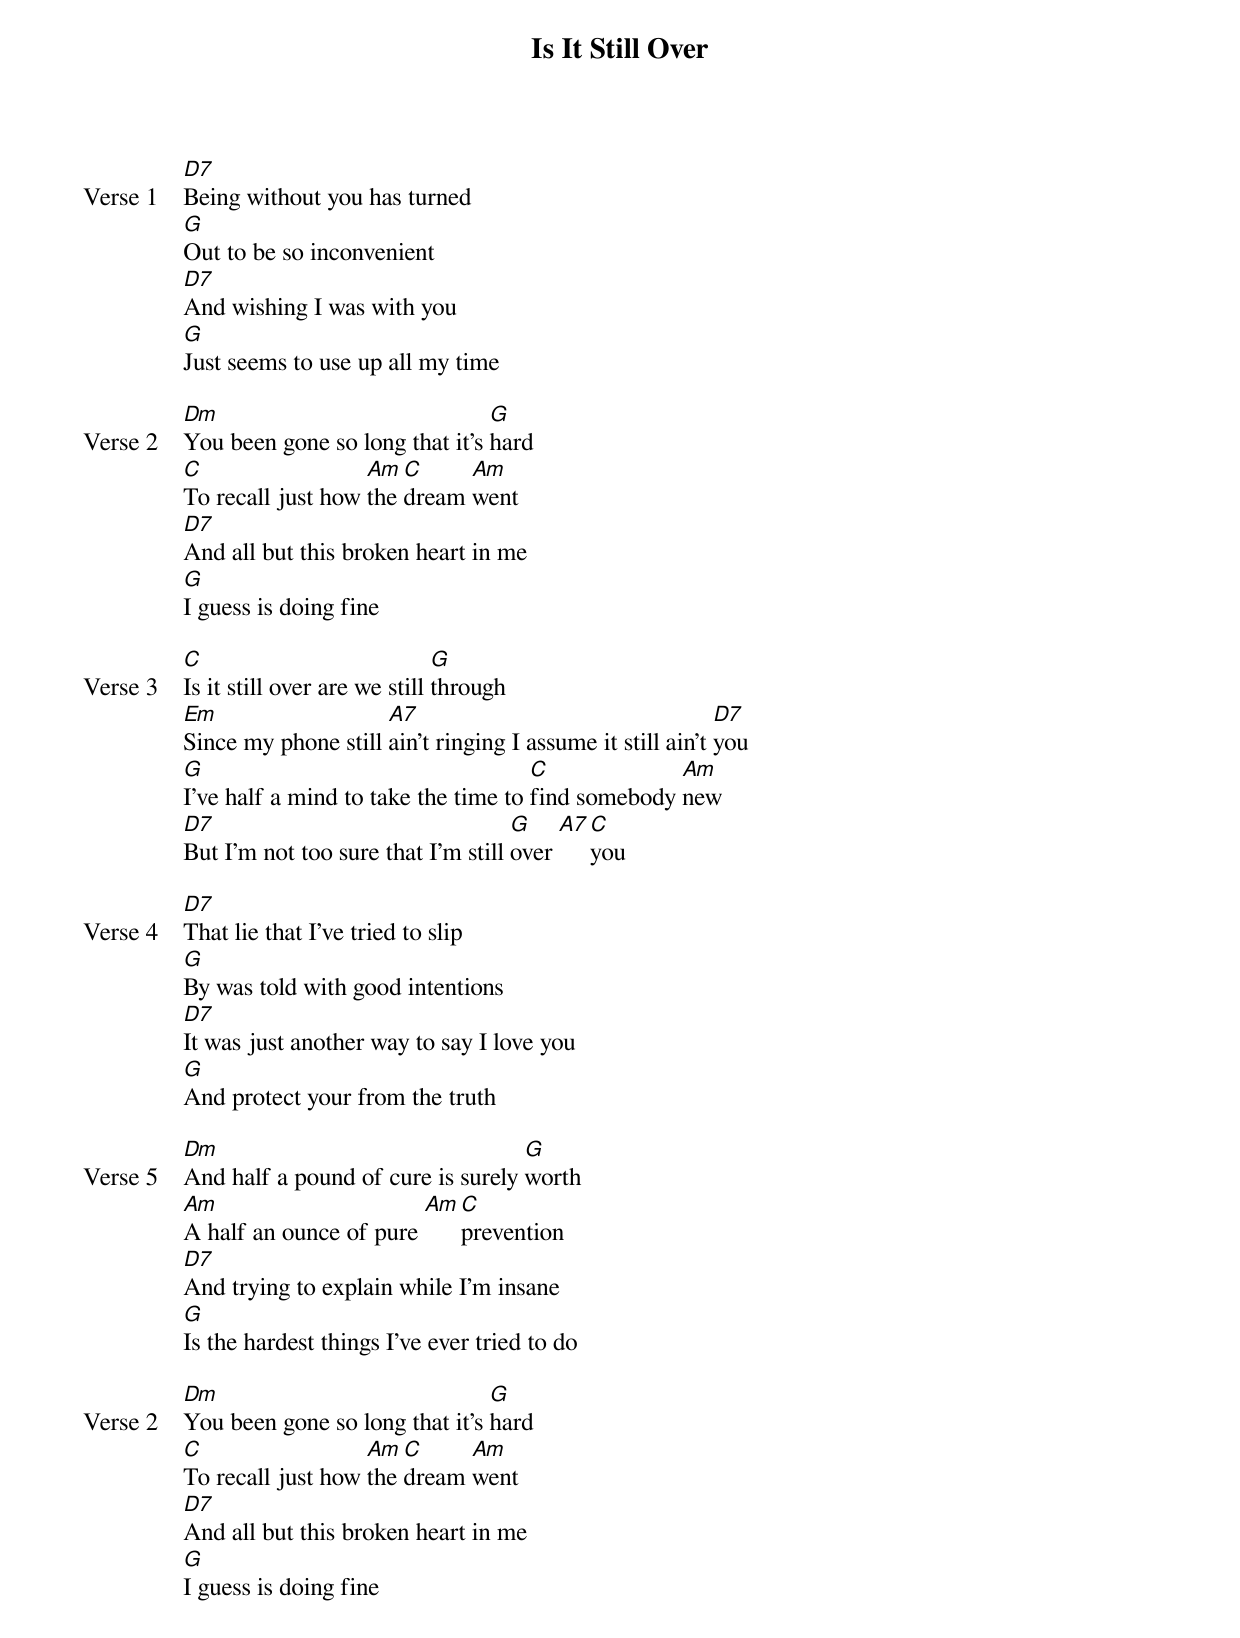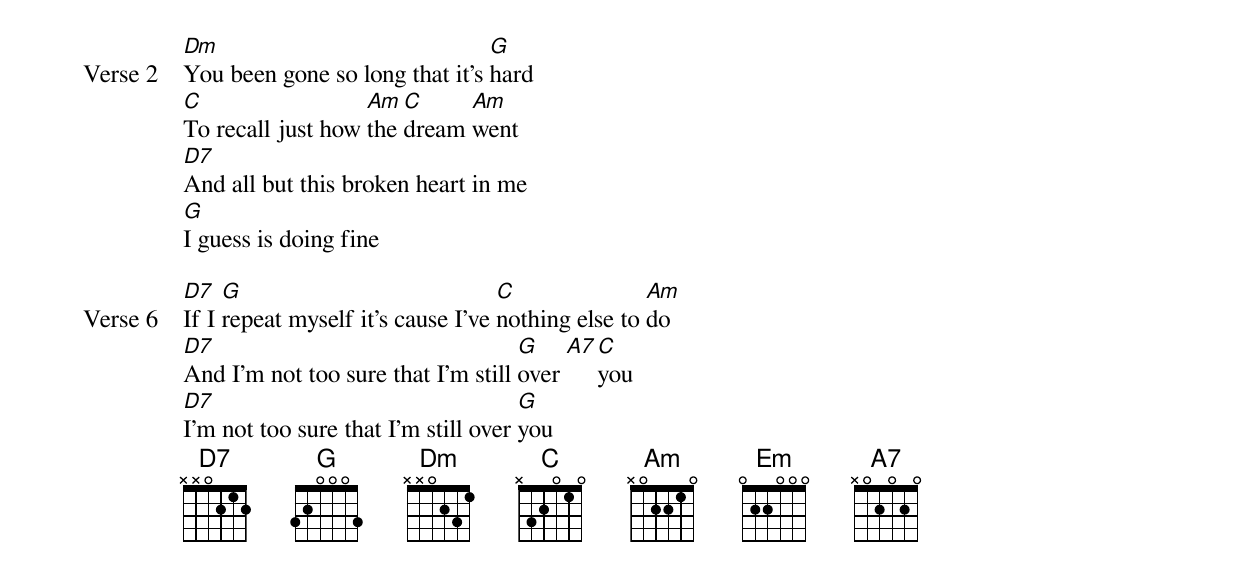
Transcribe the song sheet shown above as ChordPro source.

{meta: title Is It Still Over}
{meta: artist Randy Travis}
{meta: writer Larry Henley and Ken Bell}

{start_of_verse: Verse 1}
[D7]Being without you has turned
[G]Out to be so inconvenient
[D7]And wishing I was with you
[G]Just seems to use up all my time
{end_of_verse}

{start_of_verse: Verse 2}
[Dm]You been gone so long that it's [G]hard
[C]To recall just how [Am]the [C]dream [Am]went
[D7]And all but this broken heart in me
[G]I guess is doing fine
{end_of_verse}

{start_of_verse: Verse 3}
[C]Is it still over are we still [G]through
[Em]Since my phone still [A7]ain't ringing I assume it still ain't [D7]you
[G]I've half a mind to take the time to [C]find somebody [Am]new
[D7]But I'm not too sure that I'm still [G]over [A7][C]you
{end_of_verse}

{start_of_verse: Verse 4}
[D7]That lie that I've tried to slip
[G]By was told with good intentions
[D7]It was just another way to say I love you
[G]And protect your from the truth
{end_of_verse}

{start_of_verse: Verse 5}
[Dm]And half a pound of cure is surely [G]worth
[Am]A half an ounce of pure [Am][C]prevention
[D7]And trying to explain while I'm insane
[G]Is the hardest things I've ever tried to do
{end_of_verse}

{start_of_verse: Verse 2}
[Dm]You been gone so long that it's [G]hard
[C]To recall just how [Am]the [C]dream [Am]went
[D7]And all but this broken heart in me
[G]I guess is doing fine
{end_of_verse}

{start_of_verse: Verse 2}
[Dm]You been gone so long that it's [G]hard
[C]To recall just how [Am]the [C]dream [Am]went
[D7]And all but this broken heart in me
[G]I guess is doing fine
{end_of_verse}

{start_of_verse: Verse 6}
[D7]If I [G]repeat myself it's cause I've [C]nothing else to [Am]do
[D7]And I'm not too sure that I'm still [G]over [A7][C]you
[D7]I'm not too sure that I'm still over [G]you
{end_of_verse}
